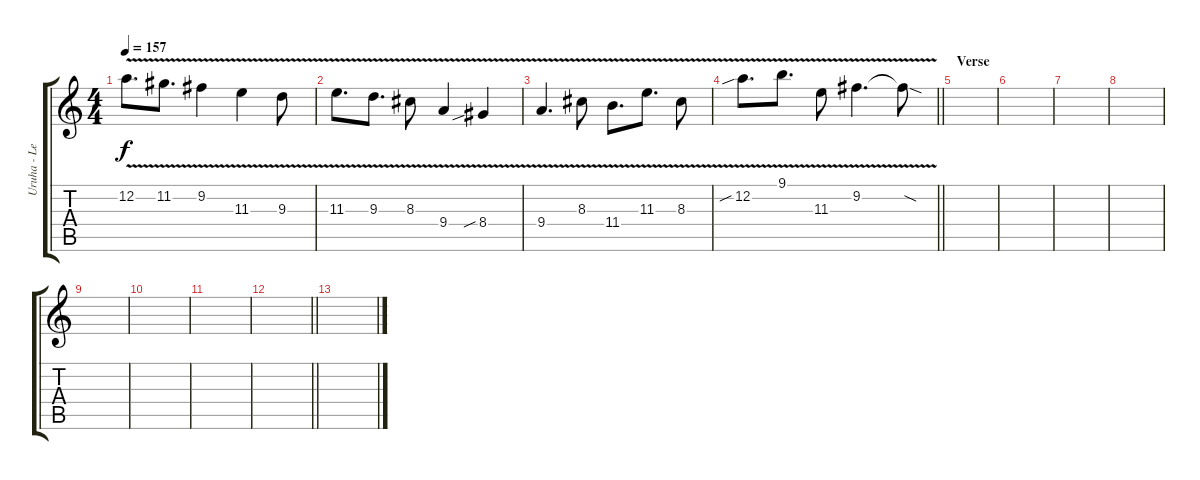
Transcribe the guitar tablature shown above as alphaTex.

\track ("Uruha - Lead Guitar" "Uruha - Le") {instrument distortionguitar}
\staff {score tabs}
\tuning (D4 A3 F3 C3 G2 D2) {hide}
\ts (4 4)
\tempo 157
\clef g2
\ks c
12.2{v}.8{d dy f} 11.2{v}.8{d} 9.2{v}.4 11.3{v}.4 9.3{v}.8 |
11.3{v}.8{d} 9.3{v}.8{d} 8.3{v}.8 9.4{v}.4 8.4{v sib}.4 |
9.4{v}.4{d} 8.3{v}.8 11.4{v}.8{d} 11.3{v}.8{d} 8.3{v}.8 |
\barLineRight lightlight
12.2{v sib}.8{d} 9.1{v}.8{d} 11.3{v}.8 9.2{v}.4{d} 9.2{sod t}.8 |
\section ("" "Verse")
|
|
|
|
|
|
|
\barLineRight lightlight
|
\section ("" "")
